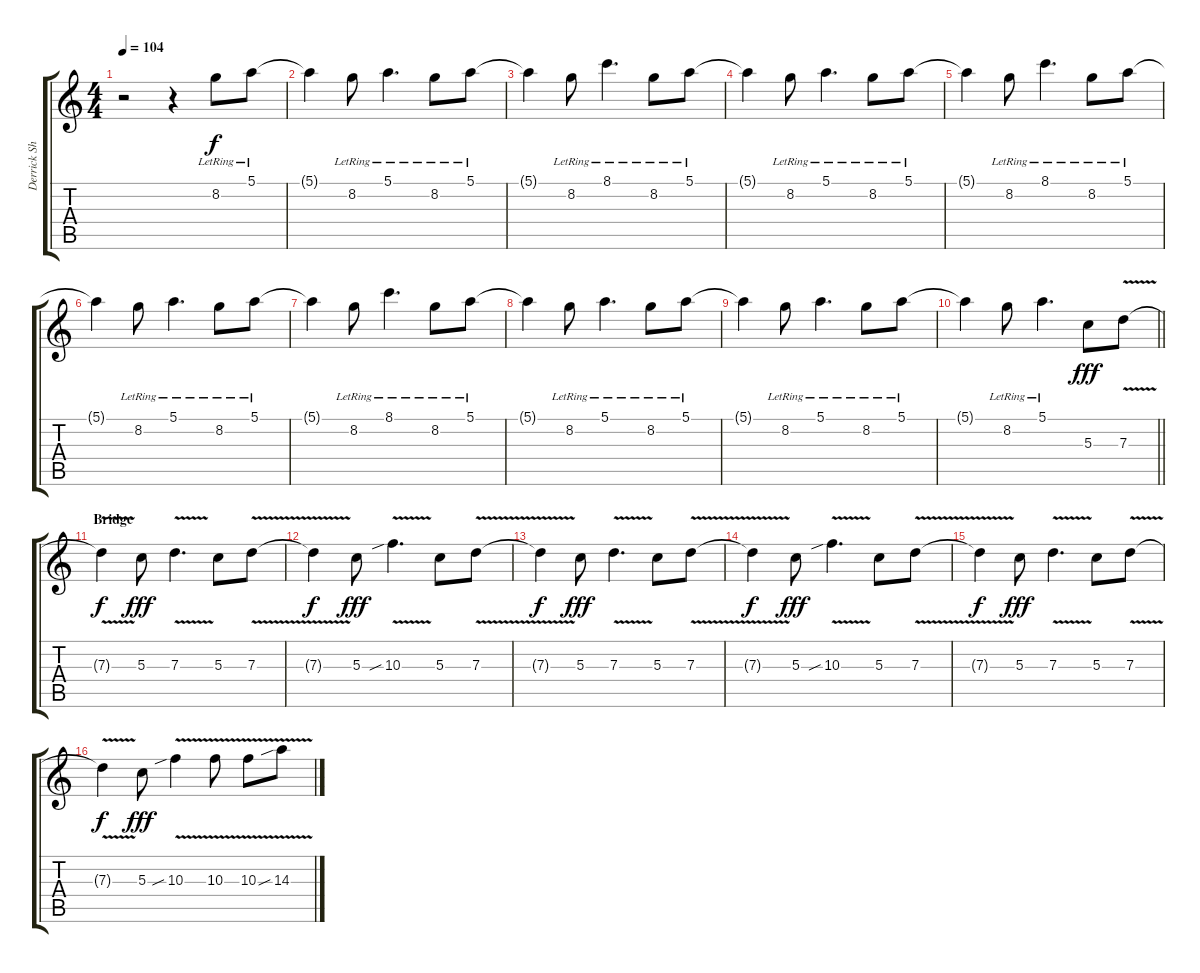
\track ("Derrick Sherman 1 - Guitar" "Derrick Sh") {instrument overdrivenguitar}
\staff {score tabs}
\tuning (E4 B3 G3 D3 A2 E2) {hide}
\ts (4 4)
\tempo 104
\clef g2
\ks c
r.2{dy f volume 3 instrument overdrivenguitar} r.4 8.2{lr}.8 5.1{lr}.8 |
5.1{t}.4 8.2{lr}.8 5.1{lr}.4{d} 8.2{lr}.8 5.1{lr}.8 |
5.1{t}.4 8.2{lr}.8 8.1{lr}.4{d} 8.2{lr}.8 5.1{lr}.8 |
5.1{t}.4 8.2{lr}.8 5.1{lr}.4{d} 8.2{lr}.8 5.1{lr}.8 |
5.1{t}.4 8.2{lr}.8 8.1{lr}.4{d} 8.2{lr}.8 5.1{lr}.8 |
5.1{t}.4 8.2{lr}.8 5.1{lr}.4{d} 8.2{lr}.8 5.1{lr}.8 |
5.1{t}.4 8.2{lr}.8 8.1{lr}.4{d} 8.2{lr}.8 5.1{lr}.8 |
5.1{t}.4 8.2{lr}.8 5.1{lr}.4{d} 8.2{lr}.8 5.1{lr}.8 |
5.1{t}.4 8.2{lr}.8 5.1{lr}.4{d} 8.2{lr}.8 5.1{lr}.8 |
\barLineRight lightlight
5.1{t}.4 8.2{lr}.8 5.1{lr}.4{d} 5.3.8{dy fff volume 12} 7.3{v}.8 |
\section ("" "Bridge")
7.3{t}.4{dy f} 5.3.8{dy fff} 7.3{v}.4{d} 5.3.8 7.3{v}.8 |
7.3{t}.4{dy f} 5.3.8{dy fff} 10.3{v sib}.4{d} 5.3.8 7.3{v}.8 |
7.3{t}.4{dy f} 5.3.8{dy fff} 7.3{v}.4{d} 5.3.8 7.3{v}.8 |
7.3{t}.4{dy f} 5.3.8{dy fff} 10.3{v sib}.4{d} 5.3.8 7.3{v}.8 |
7.3{t}.4{dy f} 5.3.8{dy fff} 7.3{v}.4{d} 5.3.8 7.3{v}.8 |
7.3{t}.4{dy f} 5.3.8{dy fff} 10.3{v sib}.4 10.3{v}.8 10.3{v}.8 14.3{v sib}.8
